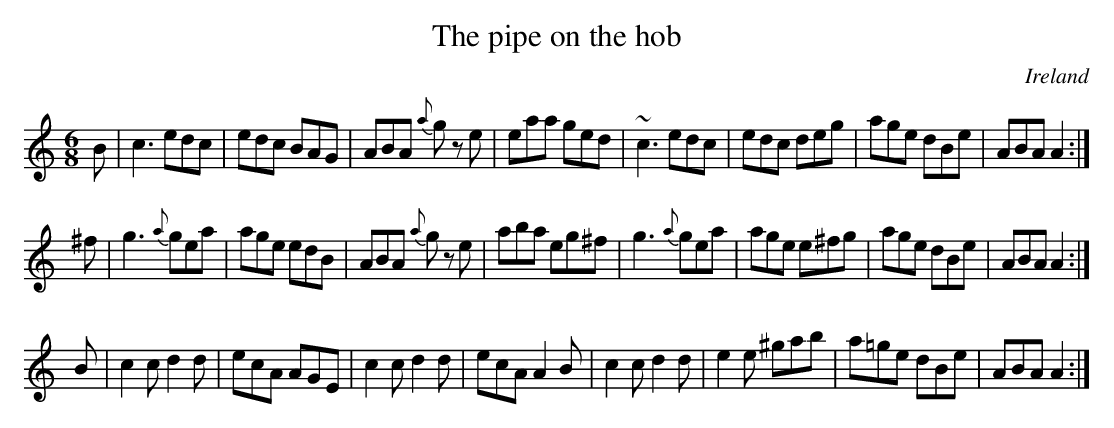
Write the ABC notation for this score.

X:1
T:The pipe on the hob
O:Ireland
M:6/8
L:1/8
K:Am
B|c3 edc|edc BAG|ABA {a}g z e|eaa ged|~c3 edc|edc deg|age dBe|ABAA2:|
^f|g3 {a}gea|age edB|\
ABA {a}g z e|aba eg^f|\
g3 {a}gea|age e^fg|age dBe|ABA A2:|
B|c2cd2d|ecA AGE|c2cd2d|ecA A2B|c2cd2d|e2e ^gab|a=ge dBe|ABAA2:|
